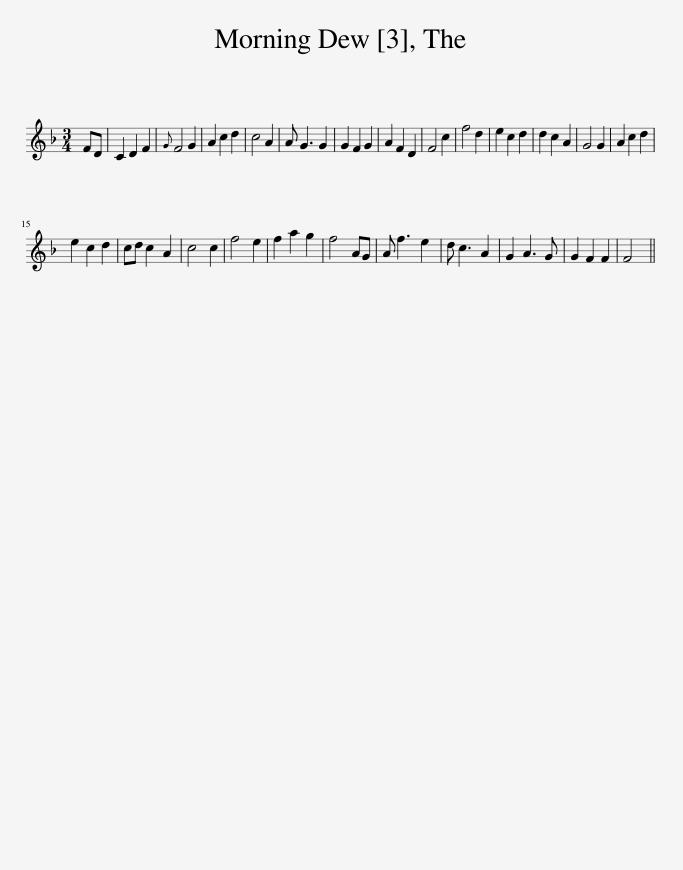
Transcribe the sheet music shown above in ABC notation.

X:1
L:1/8
M:3/4
I:linebreak $
K:F
V:1 treble
V:1
 FD | C2 D2 F2 |{G} F4 G2 | A2 c2 d2 | c4 A2 | %5
 A G3 G2 | G2 F2 G2 | A2 F2 D2 | F4 c2 | f4 d2 | %10
 e2 c2 d2 | d2 c2 A2 | G4 G2 | A2 c2 d2 |$ e2 c2 d2 | %15
 cd c2 A2 | c4 c2 | f4 e2 | f2 a2 g2 | f4 AG | %20
 A f3 e2 | d c3 A2 | G2 A3 G | G2 F2 F2 | F4 || %25
